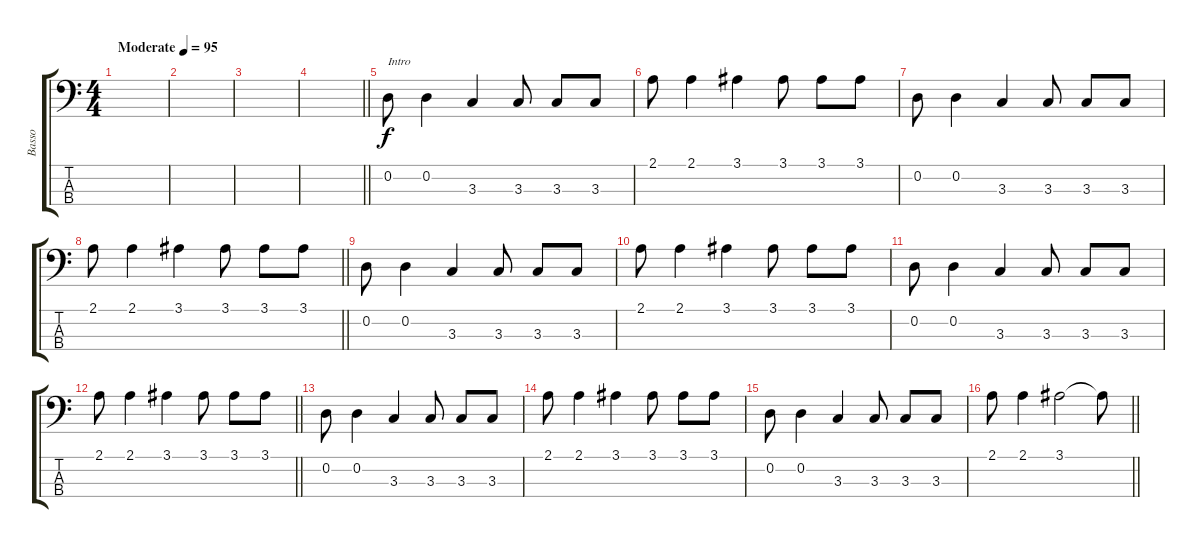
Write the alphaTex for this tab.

\track ("Basso" "Basso") {instrument electricbassfinger}
\staff {score tabs}
\tuning (G2 D2 A1 E1) {hide}
\ts (4 4)
\tempo (95 "Moderate")
\clef f4
\ks c
|
|
|
\barLineRight lightlight
|
0.2.8{txt "Intro"} 0.2.4 3.3.4 3.3.8 3.3.8 3.3.8 |
2.1.8 2.1.4 3.1.4 3.1.8 3.1.8 3.1.8 |
0.2.8 0.2.4 3.3.4 3.3.8 3.3.8 3.3.8 |
\barLineRight lightlight
2.1.8 2.1.4 3.1.4 3.1.8 3.1.8 3.1.8 |
0.2.8 0.2.4 3.3.4 3.3.8 3.3.8 3.3.8 |
2.1.8 2.1.4 3.1.4 3.1.8 3.1.8 3.1.8 |
0.2.8 0.2.4 3.3.4 3.3.8 3.3.8 3.3.8 |
\barLineRight lightlight
2.1.8 2.1.4 3.1.4 3.1.8 3.1.8 3.1.8 |
0.2.8 0.2.4 3.3.4 3.3.8 3.3.8 3.3.8 |
2.1.8 2.1.4 3.1.4 3.1.8 3.1.8 3.1.8 |
0.2.8 0.2.4 3.3.4 3.3.8 3.3.8 3.3.8 |
\barLineRight lightlight
2.1.8 2.1.4 3.1.2 3.1{t}.8
